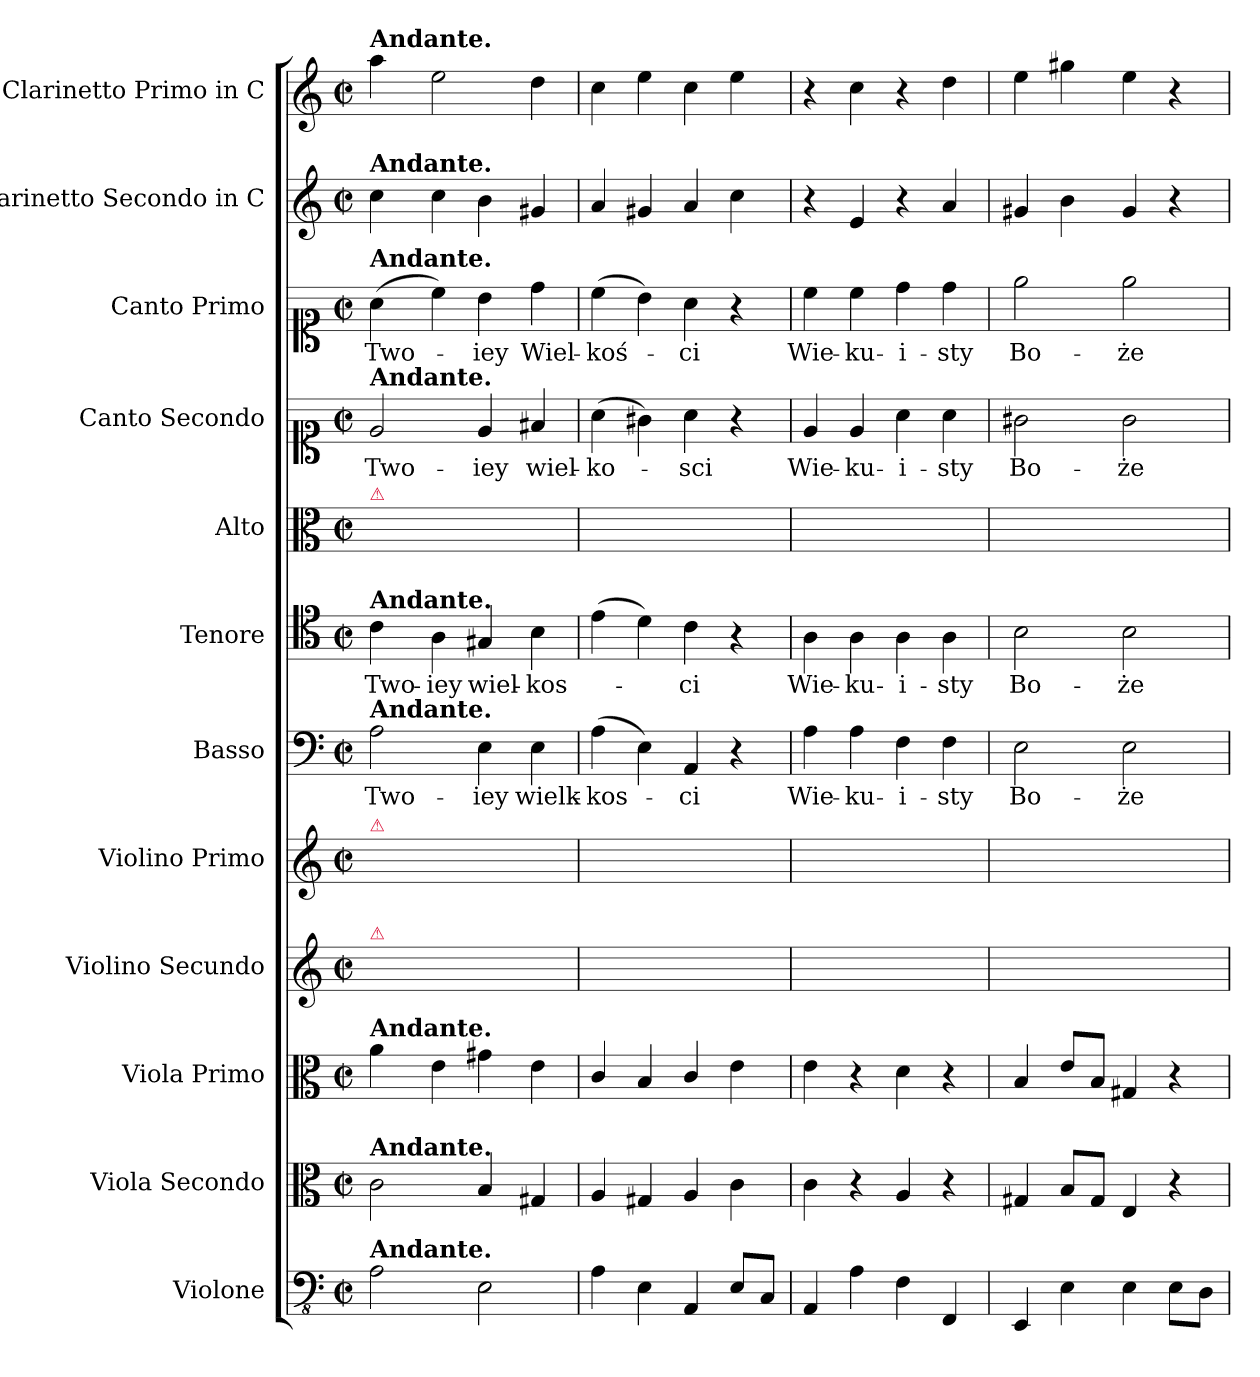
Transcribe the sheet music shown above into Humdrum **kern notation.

**kern	**dynam	**kern	**dynam	**kern	**dynam	**kern	**kern	**kern	**text	**dynam	**kern	**text	**dynam	**kern	**kern	**text	**dynam	**kern	**text	**dynam	**kern	**dynam	**kern	**dynam
*part12	*part12	*part11	*part11	*part10	*part10	*part9	*part8	*part7	*part7	*part7	*part6	*part6	*part6	*part5	*part4	*part4	*part4	*part3	*part3	*part3	*part2	*part2	*part1	*part1
*staff12	*staff12	*staff11	*staff11	*staff10	*staff10	*staff9	*staff8	*staff7	*staff7	*staff7	*staff6	*staff6	*staff6	*staff5	*staff4	*staff4	*staff4	*staff3	*staff3	*staff3	*staff2	*staff2	*staff1	*staff1
*I"Violone	*	*I"Viola Secondo	*	*I"Viola Primo	*	*I"Violino Secundo	*I"Violino Primo	*I"Basso	*	*	*I"Tenore	*	*	*I"Alto	*I"Canto Secondo	*	*	*I"Canto Primo	*	*	*I"Clarinetto Secondo in C	*	*I"Clarinetto Primo in C	*
*I'vlne	*	*	*	*I'vla I	*	*I'vl I	*I'vl II	*I'B	*	*	*I'T	*	*	*I'A	*	*	*	*	*	*	*I'cl II	*	*I'cl I	*
*clefFv4	*	*clefC3	*	*clefC3	*	*clefG2	*clefG2	*clefF4	*	*	*clefC4	*	*	*clefC3	*clefC1	*	*	*clefC1	*	*	*clefG2	*	*clefG2	*
*k[]	*	*k[]	*	*k[]	*	*k[]	*k[]	*k[]	*	*	*k[]	*	*	*k[]	*k[]	*	*	*k[]	*	*	*k[]	*	*k[]	*
*a:	*	*a:	*	*a:	*	*a:	*a:	*a:	*	*	*a:	*	*	*a:	*a:	*	*	*a:	*	*	*a:	*	*a:	*
*M2/2	*	*M2/2	*	*M2/2	*	*M2/2	*M2/2	*M2/2	*	*	*M2/2	*	*	*M2/2	*M2/2	*	*	*M2/2	*	*	*M2/2	*	*M2/2	*
*met(c|)	*	*met(c|)	*	*met(c|)	*	*met(c|)	*met(c|)	*met(c|)	*	*	*met(c|)	*	*	*met(c|)	*met(c|)	*	*	*met(c|)	*	*	*met(c|)	*	*met(c|)	*
=1	=1	=1	=1	=1	=1	=1	=1	=1	=1	=1	=1	=1	=1	=1	=1	=1	=1	=1	=1	=1	=1	=1	=1	=1
!	!	!	!	!	!	!	!	!	!	!	!	!	!	!	!	!	!	!	!	!	!	!	!LO:TX:a:B:t=Andante.	!
!	!	!	!	!	!	!	!	!	!	!	!	!	!	!	!	!	!	!	!	!	!LO:TX:a:B:t=Andante.	!	!	!
!	!	!	!	!	!	!	!	!	!	!	!	!	!	!	!	!	!	!LO:TX:a:B:t=Andante.	!	!	!	!	!	!
!	!	!	!	!	!	!	!	!	!	!	!	!	!	!	!LO:TX:a:B:t=Andante.	!	!	!	!	!	!	!	!	!
!	!	!	!	!	!	!	!	!	!	!	!	!	!	!LO:TX:a:color=crimson:t=⚠	!	!	!	!	!	!	!	!	!	!
!	!	!	!	!	!	!	!	!	!	!	!LO:TX:a:B:t=Andante.	!	!	!	!	!	!	!	!	!	!	!	!	!
!	!	!	!	!	!	!	!	!LO:TX:a:B:t=Andante.	!	!	!	!	!	!	!	!	!	!	!	!	!	!	!	!
!	!	!	!	!	!	!	!LO:TX:a:color=crimson:t=⚠	!	!	!	!	!	!	!	!	!	!	!	!	!	!	!	!	!
!	!	!	!	!	!	!LO:TX:a:color=crimson:t=⚠	!	!	!	!	!	!	!	!	!	!	!	!	!	!	!	!	!	!
!	!	!	!	!LO:TX:a:B:t=Andante.	!	!	!	!	!	!	!	!	!	!	!	!	!	!	!	!	!	!	!	!
!	!	!LO:TX:a:B:t=Andante.	!	!	!	!	!	!	!	!	!	!	!	!	!	!	!	!	!	!	!	!	!	!
!LO:TX:a:B:t=Andante.	!	!	!	!	!	!	!	!	!	!	!	!	!	!	!	!	!	!	!	!	!	!	!	!
!	!	!	!	!	!	!	!	!	!	!	!	!	!	!	!	!	!	!	!	!	!	!	!	!LO:DY:a
2AA\	for.	2c\	.	4a\	.	1ryy	1ryy	2A\	Two-	.	4c\	Two-	.	1ryy	2e/	Two-	.	(4a\	Two-	.	4cc\	for.	4aa\	for
.	.	.	.	4e\	.	.	.	.	.	.	4A\	-iey	.	.	.	.	.	4cc\)	.	.	4cc\	.	2ee\	.
2EE\	.	4B/	.	4g#X\	.	.	.	4E\	-iey	.	4G#X/	wiel-	.	.	4e/	-iey	.	4b\	-iey	.	4b\	.	.	.
!	!	!	!	!	!	!	!	!	!	!LO:DY:a	!	!	!LO:DY:a	!	!	!	!LO:DY:a	!	!	!LO:DY:a	!	!	!	!
.	.	4G#X/	for.	4e\	for	.	.	4E\	wielk-	for	4B\	-kos-	for.	.	4f#X/	wiel-	for	4dd\	Wiel-	for	4g#X/	.	4dd\	.
=2	=2	=2	=2	=2	=2	=2	=2	=2	=2	=2	=2	=2	=2	=2	=2	=2	=2	=2	=2	=2	=2	=2	=2	=2
4AA\	.	4A/	.	4c/	.	1ryy	1ryy	(4A\	-kos-	.	(4e\	.	.	1ryy	(4a\	-ko-	.	(4cc\	-koś-	.	4a/	.	4cc\	.
4EE\	.	4G#X/	.	4B/	.	.	.	4E\)	.	.	4d\)	.	.	.	4g#X\)	.	.	4b\)	.	.	4g#X/	.	4ee\	.
4AAA/	.	4A/	.	4c/	.	.	.	4AA/	-ci	.	4c\	-ci	.	.	4a\	-sci	.	4a\	-ci	.	4a/	.	4cc\	.
8EE/L	.	4c\	.	4e\	.	.	.	4r	.	.	4r	.	.	.	4r	.	.	4r	.	.	4cc\	.	4ee\	.
8CC/J	.	.	.	.	.	.	.	.	.	.	.	.	.	.	.	.	.	.	.	.	.	.	.	.
=3	=3	=3	=3	=3	=3	=3	=3	=3	=3	=3	=3	=3	=3	=3	=3	=3	=3	=3	=3	=3	=3	=3	=3	=3
4AAA/	.	4c\	.	4e\	.	1ryy	1ryy	4A\	Wie-	.	4A\	Wie-	.	1ryy	4e/	Wie-	.	4cc\	Wie-	.	4r	.	4r	.
4AA\	.	4r	.	4r	.	.	.	4A\	-ku-	.	4A\	-ku-	.	.	4e/	-ku-	.	4cc\	-ku-	.	4e/	.	4cc\	.
4FF\	.	4A/	.	4d\	.	.	.	4F\	-i-	.	4A\	-i-	.	.	4a\	-i-	.	4dd\	-i-	.	4r	.	4r	.
4FFF/	.	4r	.	4r	.	.	.	4F\	-sty	.	4A\	-sty	.	.	4a\	-sty	.	4dd\	-sty	.	4a/	.	4dd\	.
=4	=4	=4	=4	=4	=4	=4	=4	=4	=4	=4	=4	=4	=4	=4	=4	=4	=4	=4	=4	=4	=4	=4	=4	=4
4EEE/	.	4G#X/	.	4B/	.	1ryy	1ryy	2E\	Bo-	.	2B\	Bo-	.	1ryy	2g#X\	Bo-	.	2ee\	Bo-	.	4g#X/	.	4ee\	.
4EE\	.	8B/L	.	8e/L	.	.	.	.	.	.	.	.	.	.	.	.	.	.	.	.	4b\	.	4gg#X\	.
.	.	8G#/J	.	8B/J	.	.	.	.	.	.	.	.	.	.	.	.	.	.	.	.	.	.	.	.
4EE\	.	4E/	.	4G#X/	.	.	.	2E\	-że	.	2B\	-że	.	.	2g#\	-że	.	2ee\	-że	.	4g#/	.	4ee\	.
8EE\L	.	4r	.	4r	.	.	.	.	.	.	.	.	.	.	.	.	.	.	.	.	4r	.	4r	.
8DD\J	.	.	.	.	.	.	.	.	.	.	.	.	.	.	.	.	.	.	.	.	.	.	.	.
=	=	=	=	=	=	=	=	=	=	=	=	=	=	=	=	=	=	=	=	=	=	=	=	=
*-	*-	*-	*-	*-	*-	*-	*-	*-	*-	*-	*-	*-	*-	*-	*-	*-	*-	*-	*-	*-	*-	*-	*-	*-
